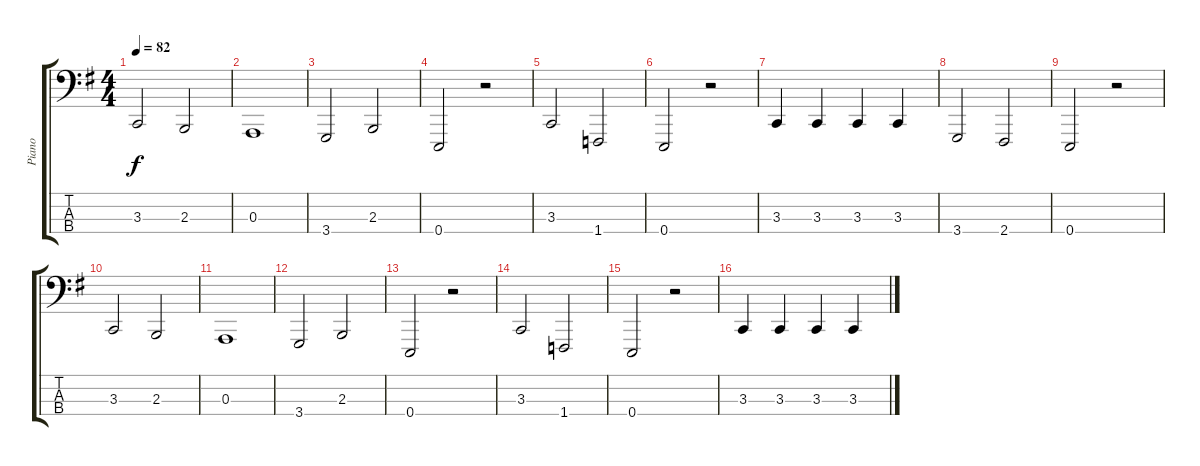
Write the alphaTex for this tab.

\track ("Piano" "Piano") {instrument brightacousticpiano}
\staff {score tabs}
\tuning (G2 D2 A1 E1) {hide}
\ts (4 4)
\tempo 82
\clef f4
\ks g
3.3.2{dy f} 2.3.2 |
0.3.1 |
3.4.2 2.3.2 |
0.4.2 r.2 |
3.3.2 1.4.2 |
0.4.2 r.2 |
3.3.4 3.3.4 3.3.4 3.3.4 |
3.4.2 2.4.2 |
0.4.2 r.2 |
3.3.2 2.3.2 |
0.3.1 |
3.4.2 2.3.2 |
0.4.2 r.2 |
3.3.2 1.4.2 |
0.4.2 r.2 |
3.3.4 3.3.4 3.3.4 3.3.4
